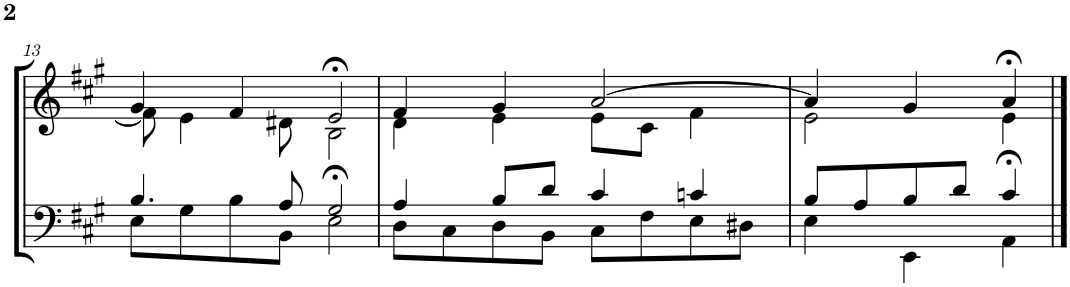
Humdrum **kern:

**kern	**kern
*part2	*part1
*staff2	*staff1
*I"Tenor/Baß	*I"Sopran/Alt
!!LO:PB:g=z
*clefF4	*clefG2
*k[f#c#g#]	*k[f#c#g#]
*M4/4	*M4/4
=13	=13
*^	*^
4.B/	8E\L	4g#/	8f#\]
.	8G#\	.	4e\
.	8B\	4f#/	.
8A/	8BB\J	.	8d#X\
2G#/	2E>\	2e>/	2B\
=14	=14	=14	=14
4A/	8D\L	4f#/	4d\
.	8C#\	.	.
8B/L	8D\	4g#/	4e\
8d/J	8BB\J	.	.
4c#/	8C#\L	[2a/	8e\L
.	8F#\	.	8c#\J
4cn/	8E\	.	4f#\
.	8D#X\J	.	.
=15	=15	=15	=15
8B/L	4E\	4a/]	2e\
8A/	.	.	.
8B/	4EE\	4g#/	.
8d/J	.	.	.
4c#/	4AA>\	4a>/	4e\
*v	*v	*	*
*	*v	*v
==	==
*-	*-
